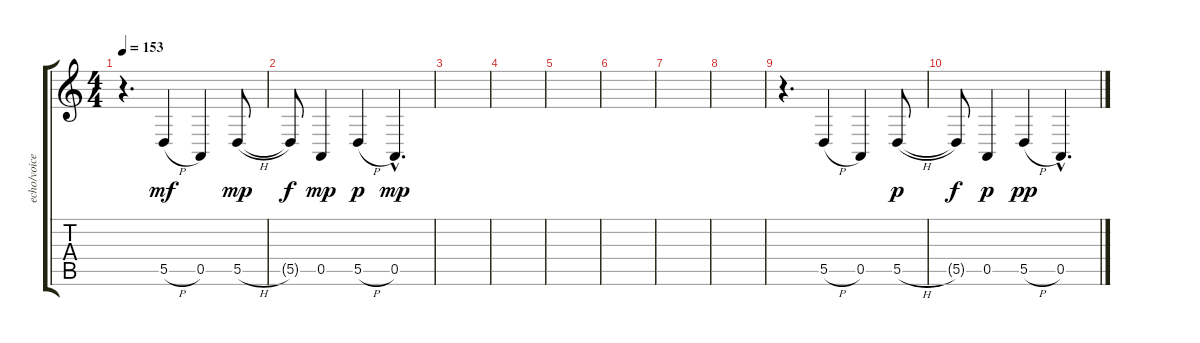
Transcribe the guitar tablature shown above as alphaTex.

\track ("echo/voice" "echo/voice") {instrument violin}
\staff {score tabs}
\tuning (E4 B3 G3 D3 A2 E2) {hide}
\ts (4 4)
\tempo 153
\clef g2
\ks c
r.4{d dy f} 5.5{h}.4{dy mf volume 16} 0.5.4 5.5{h}.8{dy mp} |
5.5{t}.8{dy f} 0.5.4{dy mp} 5.5{h}.4{dy p} 0.5{hac}.4{d dy mp} |
|
|
|
|
|
|
r.4{d} 5.5{h}.4{volume 16} 0.5.4 5.5{h}.8{dy p} |
5.5{t}.8{dy f} 0.5.4{dy p} 5.5{h}.4{dy pp} 0.5{hac}.4{d}
